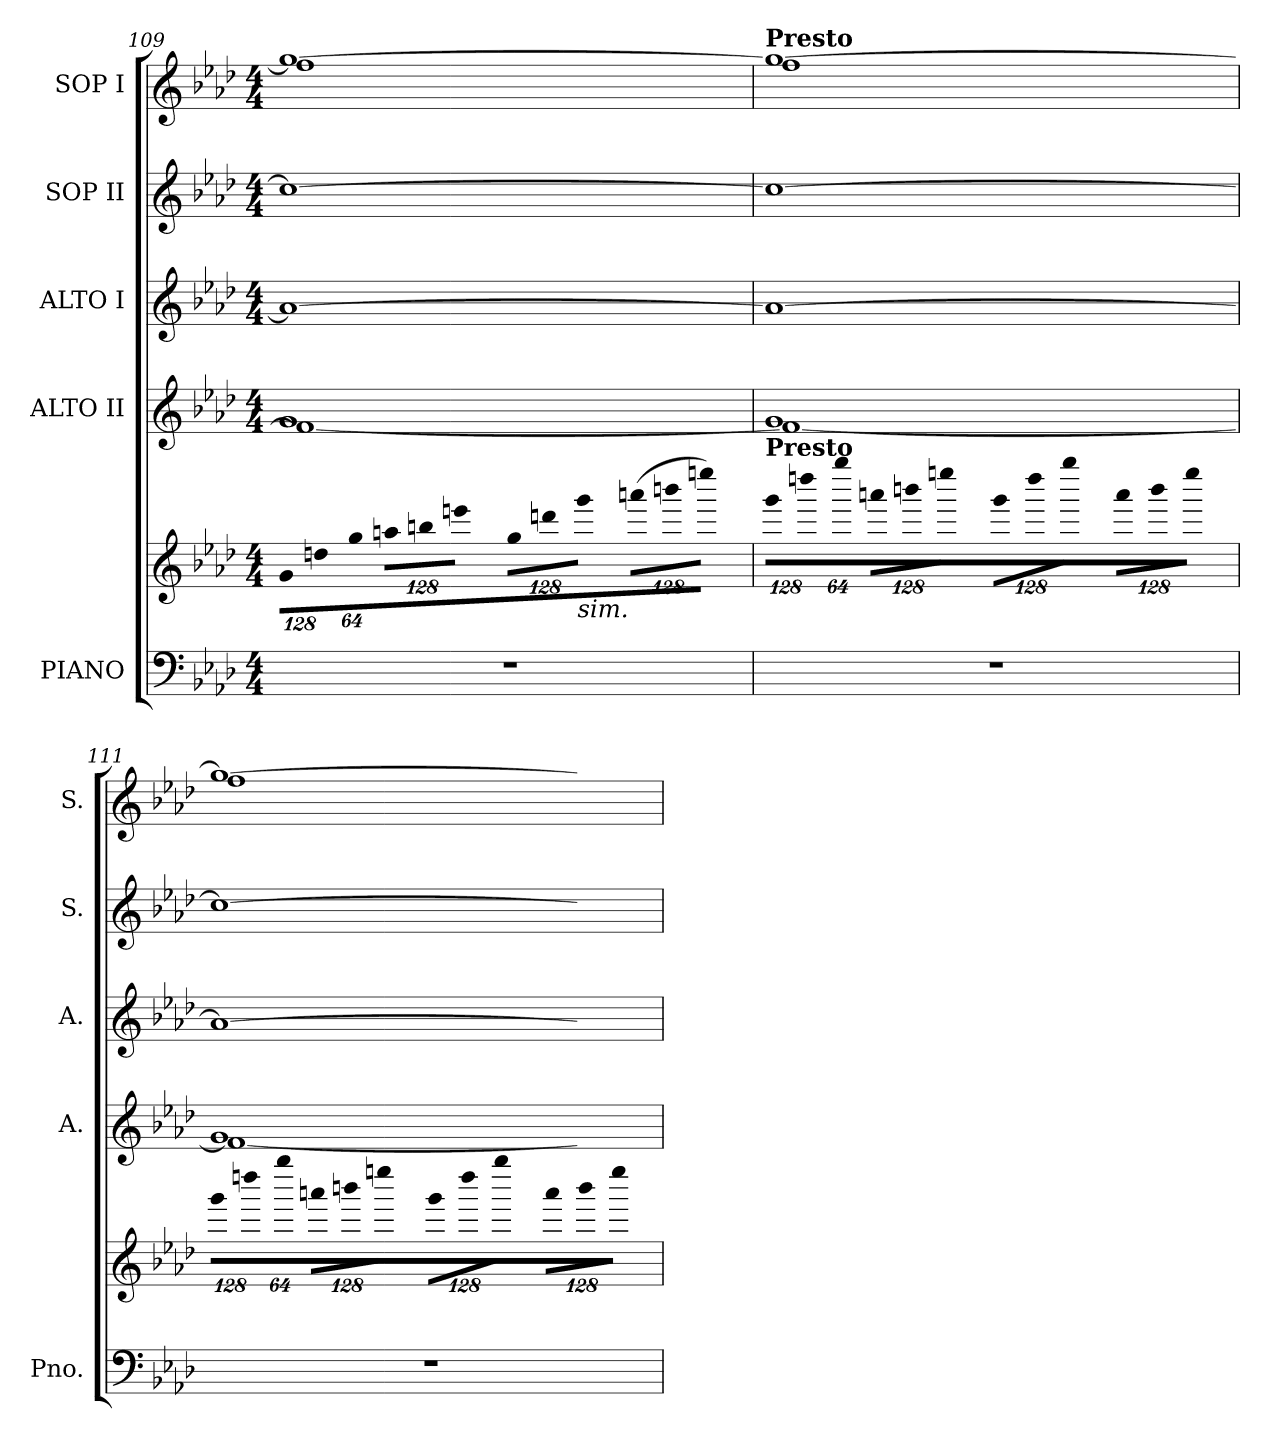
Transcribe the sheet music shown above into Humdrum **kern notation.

**kern	**kern	**kern	**kern	**kern	**kern
*part5	*part5	*part4	*part3	*part2	*part1
*staff6	*staff5	*staff4	*staff3	*staff2	*staff1
*I"PIANO	*	*I"ALTO II	*I"ALTO I	*I"SOP II	*I"SOP I
*I'Pno.	*	*I'A.	*I'A.	*I'S.	*I'S.
*clefF4	*clefG2	*clefG2	*clefG2	*clefG2	*clefG2
*k[b-e-a-d-]	*k[b-e-a-d-]	*k[b-e-a-d-]	*k[b-e-a-d-]	*k[b-e-a-d-]	*k[b-e-a-d-]
*f:	*f:	*f:	*f:	*f:	*f:
*M4/4	*M4/4	*M4/4	*M4/4	*M4/4	*M4/4
*	*Xbrackettup	*	*	*	*
=109	=109	=109	=109	=109	=109
!	!	!	!	!	!LO:TX:t=accel.
!	!LO:N:vis=8	!	!	!	!
*	*	*^	*^	*	*^
1r	1024%85gi\L	1gi	1fi_<	1ai_<	1ryy	1cci_>	1ggi_>	1ffi
!	!LO:N:vis=8	!	!	!	!	!	!	!
.	1024%85ddni\	.	.	.	.	.	.	.
!	!LO:N:vis=8	!	!	!	!	!	!	!
.	512%43ggi\J	.	.	.	.	.	.	.
!	!LO:N:vis=8	!	!	!	!	!	!	!
.	1024%85aani\L	.	.	.	.	.	.	.
!	!LO:N:vis=8	!	!	!	!	!	!	!
.	1024%85bbni\	.	.	.	.	.	.	.
!	!LO:N:vis=8	!	!	!	!	!	!	!
.	512%43eeeni\J	.	.	.	.	.	.	.
!	!LO:N:vis=8	!	!	!	!	!	!	!
.	1024%85ggi\L	.	.	.	.	.	.	.
!	!LO:N:vis=8	!	!	!	!	!	!	!
.	1024%85dddni\	.	.	.	.	.	.	.
!	!LO:N:vis=8	!	!	!	!	!	!	!
.	512%43gggi\J	.	.	.	.	.	.	.
!	!LO:TX:b:i:t=sim.	!	!	!	!	!	!	!
!	!LO:N:vis=8	!	!	!	!	!	!	!
.	(1024%85aaai\L	.	.	.	.	.	.	.
!	!LO:N:vis=8	!	!	!	!	!	!	!
.	1024%85bbbi\	.	.	.	.	.	.	.
!	!LO:N:vis=8	!	!	!	!	!	!	!
.	512%43eeeei\J)	.	.	.	.	.	.	.
!!LO:LB:g=z	!!
=110	=110	=110	=110	=110	=110	=110	=110	=110
*	*MM160	*	*	*	*	*	*MM160	*
!	!	!	!	!	!	!	!LO:TX:a:B:t=Presto	!
!	!LO:TX:a:B:t=Presto	!	!	!	!	!	!	!
!	!LO:N:vis=8	!	!	!	!	!	!	!
1r	1024%85gggi\L	1gi	1fi_<	1ai_<	1ryy	1cci_>	1ggi_>	1ffi
!	!LO:N:vis=8	!	!	!	!	!	!	!
.	1024%85ddddni\	.	.	.	.	.	.	.
!	!LO:N:vis=8	!	!	!	!	!	!	!
.	512%43ggggi\J	.	.	.	.	.	.	.
!	!LO:N:vis=8	!	!	!	!	!	!	!
.	1024%85aaani\L	.	.	.	.	.	.	.
!	!LO:N:vis=8	!	!	!	!	!	!	!
.	1024%85bbbni\	.	.	.	.	.	.	.
!	!LO:N:vis=8	!	!	!	!	!	!	!
.	512%43eeeeni\J	.	.	.	.	.	.	.
!	!LO:N:vis=8	!	!	!	!	!	!	!
.	1024%85gggi\L	.	.	.	.	.	.	.
!	!LO:N:vis=8	!	!	!	!	!	!	!
.	1024%85ddddi\	.	.	.	.	.	.	.
!	!LO:N:vis=8	!	!	!	!	!	!	!
.	512%43ggggi\J	.	.	.	.	.	.	.
!	!LO:N:vis=8	!	!	!	!	!	!	!
.	1024%85aaai\L	.	.	.	.	.	.	.
!	!LO:N:vis=8	!	!	!	!	!	!	!
.	1024%85bbbi\	.	.	.	.	.	.	.
!	!LO:N:vis=8	!	!	!	!	!	!	!
.	512%43eeeei\J	.	.	.	.	.	.	.
=111	=111	=111	=111	=111	=111	=111	=111	=111
!	!LO:N:vis=8	!	!	!	!	!	!	!
1r	1024%85gggi\L	1gi	1fi_<	1ai_<	1ryy	1cci_>	1ggi_>	1ffi
!	!LO:N:vis=8	!	!	!	!	!	!	!
.	1024%85ddddni\	.	.	.	.	.	.	.
!	!LO:N:vis=8	!	!	!	!	!	!	!
.	512%43ggggi\J	.	.	.	.	.	.	.
!	!LO:N:vis=8	!	!	!	!	!	!	!
.	1024%85aaani\L	.	.	.	.	.	.	.
!	!LO:N:vis=8	!	!	!	!	!	!	!
.	1024%85bbbni\	.	.	.	.	.	.	.
!	!LO:N:vis=8	!	!	!	!	!	!	!
.	512%43eeeeni\J	.	.	.	.	.	.	.
!	!LO:N:vis=8	!	!	!	!	!	!	!
.	1024%85gggi\L	.	.	.	.	.	.	.
!	!LO:N:vis=8	!	!	!	!	!	!	!
.	1024%85ddddi\	.	.	.	.	.	.	.
!	!LO:N:vis=8	!	!	!	!	!	!	!
.	512%43ggggi\J	.	.	.	.	.	.	.
!	!LO:N:vis=8	!	!	!	!	!	!	!
.	1024%85aaai\L	.	.	.	.	.	.	.
!	!LO:N:vis=8	!	!	!	!	!	!	!
.	1024%85bbbi\	.	.	.	.	.	.	.
!	!LO:N:vis=8	!	!	!	!	!	!	!
.	512%43eeeei\J	.	.	.	.	.	.	.
*	*	*v	*v	*	*	*	*v	*v
*	*	*	*v	*v	*	*
=	=	=	=	=	=
*-	*-	*-	*-	*-	*-
